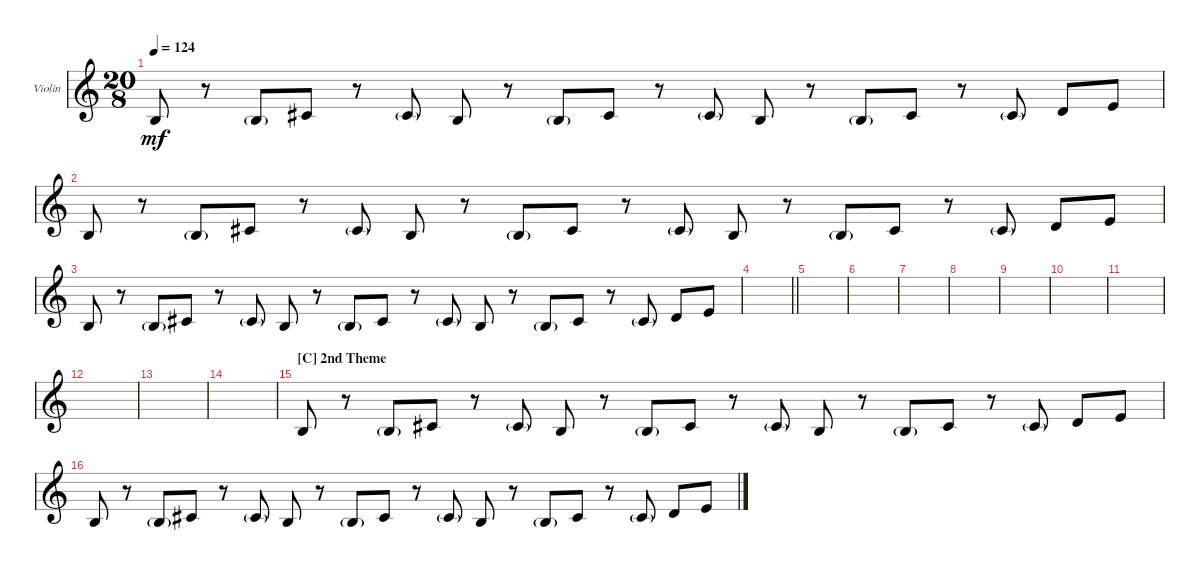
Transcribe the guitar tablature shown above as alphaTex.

\bracketExtendMode groupsimilarinstruments
\firstSystemTrackNameOrientation horizontal
\otherSystemsTrackNameOrientation horizontal
\track ("Violin" "Violin") {instrument violin}
\staff {score}
\tuning (E5 A4 D4 E3)
\ts (20 8)
\tempo 124
\clef g2
\ks c
7.4.8{dy mf} r.8 7.4{g}.8 9.4.8 r.8 9.4{g}.8 7.4.8 r.8 7.4{g}.8 9.4.8 r.8 9.4{g}.8 7.4.8 r.8 7.4{g}.8 9.4.8 r.8 9.4{g}.8 10.4.8 12.4.8 |
7.4.8 r.8 7.4{g}.8 9.4.8 r.8 9.4{g}.8 7.4.8 r.8 7.4{g}.8 9.4.8 r.8 9.4{g}.8 7.4.8 r.8 7.4{g}.8 9.4.8 r.8 9.4{g}.8 10.4.8 12.4.8 |
7.4.8 r.8 7.4{g}.8 9.4.8 r.8 9.4{g}.8 7.4.8 r.8 7.4{g}.8 9.4.8 r.8 9.4{g}.8 7.4.8 r.8 7.4{g}.8 9.4.8 r.8 9.4{g}.8 10.4.8 12.4.8 |
\barLineRight lightlight
|
|
|
|
|
|
|
|
|
|
|
\section ("C" "2nd Theme")
7.4.8 r.8 7.4{g}.8 9.4.8 r.8 9.4{g}.8 7.4.8 r.8 7.4{g}.8 9.4.8 r.8 9.4{g}.8 7.4.8 r.8 7.4{g}.8 9.4.8 r.8 9.4{g}.8 10.4.8 12.4.8 |
7.4.8 r.8 7.4{g}.8 9.4.8 r.8 9.4{g}.8 7.4.8 r.8 7.4{g}.8 9.4.8 r.8 9.4{g}.8 7.4.8 r.8 7.4{g}.8 9.4.8 r.8 9.4{g}.8 10.4.8 12.4.8
